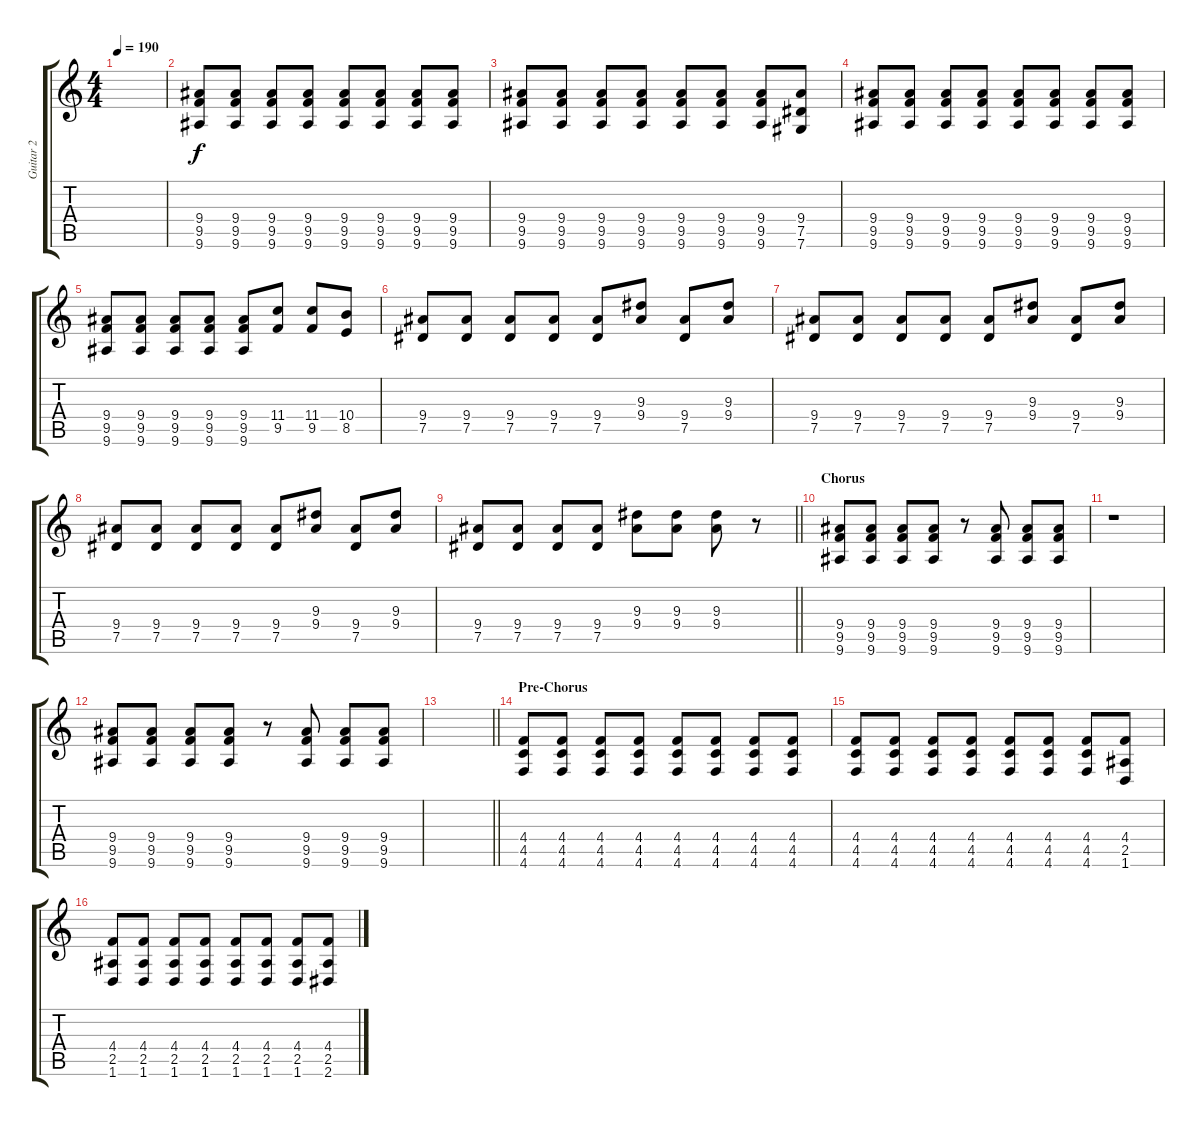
\track ("Guitar 2" "Guitar 2") {instrument overdrivenguitar}
\staff {score tabs}
\tuning (Eb4 Bb3 Gb3 Db3 Ab2 Db2) {hide}
\ts (4 4)
\tempo 190
\clef g2
\ks c
|
(9.4 9.5 9.6).8{instrument electricguitarmuted} (9.4 9.5 9.6).8 (9.4 9.5 9.6).8 (9.4 9.5 9.6).8 (9.4 9.5 9.6).8 (9.4 9.5 9.6).8 (9.4 9.5 9.6).8 (9.4 9.5 9.6).8 |
(9.4 9.5 9.6).8 (9.4 9.5 9.6).8 (9.4 9.5 9.6).8 (9.4 9.5 9.6).8 (9.4 9.5 9.6).8 (9.4 9.5 9.6).8 (9.4 9.5 9.6).8 (9.4 7.5 7.6).8 |
(9.4 9.5 9.6).8 (9.4 9.5 9.6).8 (9.4 9.5 9.6).8 (9.4 9.5 9.6).8 (9.4 9.5 9.6).8 (9.4 9.5 9.6).8 (9.4 9.5 9.6).8 (9.4 9.5 9.6).8 |
(9.4 9.5 9.6).8 (9.4 9.5 9.6).8 (9.4 9.5 9.6).8 (9.4 9.5 9.6).8 (9.4 9.5 9.6).8 (11.4 9.5).8 (11.4 9.5).8 (10.4 8.5).8 |
(9.4 7.5).8 (9.4 7.5).8 (9.4 7.5).8 (9.4 7.5).8 (9.4 7.5).8 (9.3 9.4).8{instrument overdrivenguitar} (9.4 7.5).8{instrument electricguitarmuted} (9.3 9.4).8{instrument overdrivenguitar} |
(9.4 7.5).8{instrument electricguitarmuted} (9.4 7.5).8 (9.4 7.5).8 (9.4 7.5).8 (9.4 7.5).8 (9.3 9.4).8{instrument overdrivenguitar} (9.4 7.5).8{instrument electricguitarmuted} (9.3 9.4).8{instrument overdrivenguitar} |
(9.4 7.5).8{instrument electricguitarmuted} (9.4 7.5).8 (9.4 7.5).8 (9.4 7.5).8 (9.4 7.5).8 (9.3 9.4).8{instrument overdrivenguitar} (9.4 7.5).8{instrument electricguitarmuted} (9.3 9.4).8{instrument overdrivenguitar} |
\barLineRight lightlight
(9.4 7.5).8{instrument electricguitarmuted} (9.4 7.5).8 (9.4 7.5).8 (9.4 7.5).8 (9.3 9.4).8{instrument overdrivenguitar} (9.3 9.4).8 (9.3 9.4).8 r.8 |
\section ("" "Chorus")
(9.4 9.5 9.6).8 (9.4 9.5 9.6).8 (9.4 9.5 9.6).8 (9.4 9.5 9.6).8 r.8 (9.4 9.5 9.6).8 (9.4 9.5 9.6).8 (9.4 9.5 9.6).8 |
r.1 |
(9.4 9.5 9.6).8 (9.4 9.5 9.6).8 (9.4 9.5 9.6).8 (9.4 9.5 9.6).8 r.8 (9.4 9.5 9.6).8 (9.4 9.5 9.6).8 (9.4 9.5 9.6).8 |
\barLineRight lightlight
|
\section ("" "Pre-Chorus")
(4.4 4.5 4.6).8 (4.4 4.5 4.6).8 (4.4 4.5 4.6).8 (4.4 4.5 4.6).8 (4.4 4.5 4.6).8 (4.4 4.5 4.6).8 (4.4 4.5 4.6).8 (4.4 4.5 4.6).8 |
(4.4 4.5 4.6).8 (4.4 4.5 4.6).8 (4.4 4.5 4.6).8 (4.4 4.5 4.6).8 (4.4 4.5 4.6).8 (4.4 4.5 4.6).8 (4.4 4.5 4.6).8 (4.4 2.5 1.6).8 |
(4.4 2.5 1.6).8 (4.4 2.5 1.6).8 (4.4 2.5 1.6).8 (4.4 2.5 1.6).8 (4.4 2.5 1.6).8 (4.4 2.5 1.6).8 (4.4 2.5 1.6).8 (4.4 2.5 2.6).8
